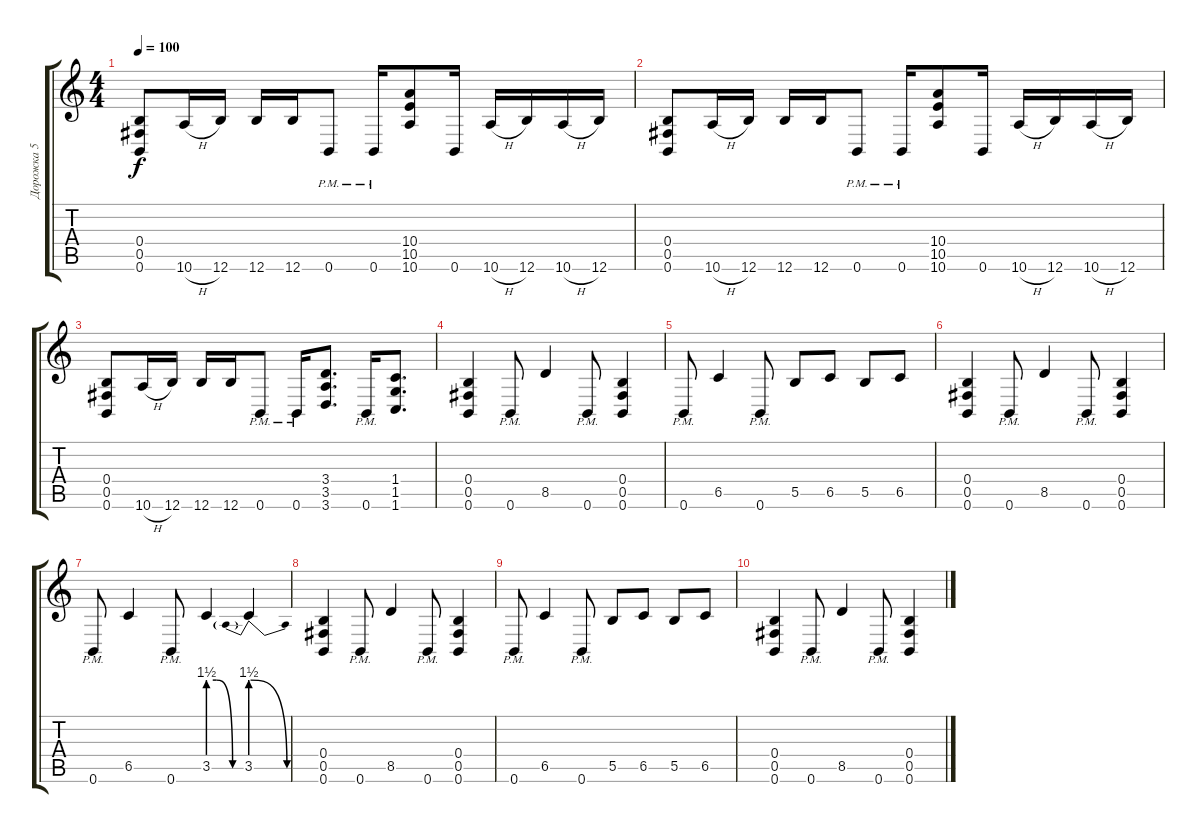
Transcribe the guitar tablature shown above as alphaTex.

\track ("Дорожка 5" "Дорожка 5") {instrument distortionguitar}
\staff {score tabs}
\tuning (Db4 Ab3 E3 B2 Gb2 B1) {hide}
\ts (4 4)
\tempo 100
\clef g2
\ks c
(0.4 0.5 0.6).8{dy f} 10.6{h}.16 12.6.16 12.6.16 12.6.16 0.6{pm}.8 0.6{pm}.16 (10.4 10.5 10.6).8 0.6.16 10.6{h}.16 12.6.16 10.6{h}.16 12.6.16 |
(0.4 0.5 0.6).8 10.6{h}.16 12.6.16 12.6.16 12.6.16 0.6{pm}.8 0.6{pm}.16 (10.4 10.5 10.6).8 0.6.16 10.6{h}.16 12.6.16 10.6{h}.16 12.6.16 |
(0.4 0.5 0.6).8 10.6{h}.16 12.6.16 12.6.16 12.6.16 0.6{pm}.8 0.6{pm}.16 (3.4 3.5 3.6).8{d} 0.6{pm}.16 (1.4 1.5 1.6).8{d} |
(0.4 0.5 0.6).4 0.6{pm}.8 8.5.4 0.6{pm}.8 (0.4 0.5 0.6).4 |
0.6{pm}.8 6.5.4 0.6{pm}.8 5.5.8 6.5.8 5.5.8 6.5.8 |
(0.4 0.5 0.6).4 0.6{pm}.8 8.5.4 0.6{pm}.8 (0.4 0.5 0.6).4 |
0.6{pm}.8 6.5.4 0.6{pm}.8 3.5{be (custom 0 6 15 6 45 0 60 0)}.4 3.5{be (prebendrelease 0 6 60 0)}.4 |
(0.4 0.5 0.6).4 0.6{pm}.8 8.5.4 0.6{pm}.8 (0.4 0.5 0.6).4 |
0.6{pm}.8 6.5.4 0.6{pm}.8 5.5.8 6.5.8 5.5.8 6.5.8 |
(0.4 0.5 0.6).4 0.6{pm}.8 8.5.4 0.6{pm}.8 (0.4 0.5 0.6).4
